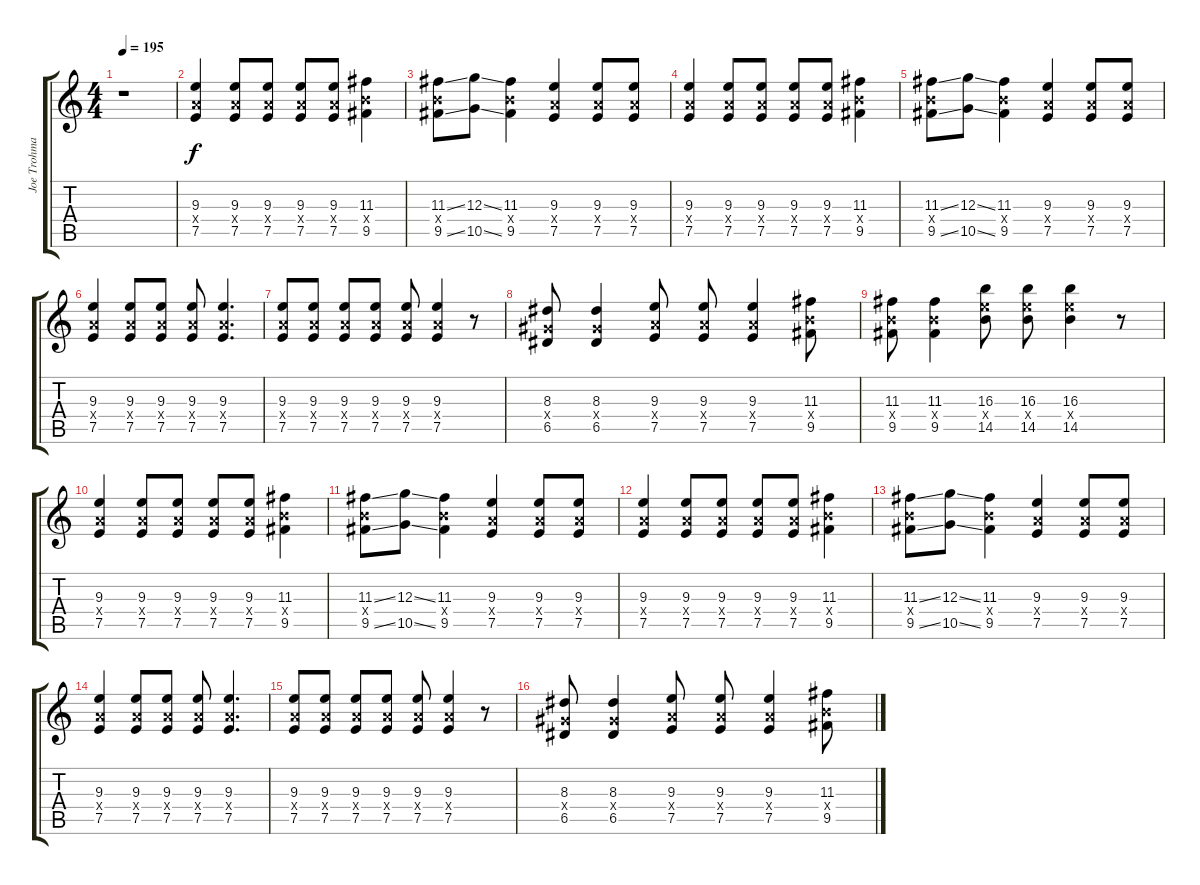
\track ("Joe Trohman - Lead Guitar (Center)" "Joe Trohma") {instrument distortionguitar}
\staff {score tabs}
\tuning (E4 B3 G3 D3 A2 E2) {hide}
\ts (4 4)
\tempo 195
\clef g2
\ks c
r.1{dy mp} |
(9.3 7.4{x} 7.5).4{dy f} (9.3 7.4{x} 7.5).8 (9.3 7.4{x} 7.5).8 (9.3 7.4{x} 7.5).8 (9.3 7.4{x} 7.5).8 (11.3 9.4{x} 9.5).4 |
(11.3{ss} 9.4{x} 9.5{ss}).8 (12.3{ss} 10.5{ss}).8 (11.3 9.4{x} 9.5).4 (9.3 7.4{x} 7.5).4 (9.3 7.4{x} 7.5).8 (9.3 7.4{x} 7.5).8 |
(9.3 7.4{x} 7.5).4 (9.3 7.4{x} 7.5).8 (9.3 7.4{x} 7.5).8 (9.3 7.4{x} 7.5).8 (9.3 7.4{x} 7.5).8 (11.3 9.4{x} 9.5).4 |
(11.3{ss} 9.4{x} 9.5{ss}).8 (12.3{ss} 10.5{ss}).8 (11.3 9.4{x} 9.5).4 (9.3 7.4{x} 7.5).4 (9.3 7.4{x} 7.5).8 (9.3 7.4{x} 7.5).8 |
(9.3 7.4{x} 7.5).4 (9.3 7.4{x} 7.5).8 (9.3 7.4{x} 7.5).8 (9.3 7.4{x} 7.5).8 (9.3 7.4{x} 7.5).4{d} |
(9.3 7.4{x} 7.5).8 (9.3 7.4{x} 7.5).8 (9.3 7.4{x} 7.5).8 (9.3 7.4{x} 7.5).8 (9.3 7.4{x} 7.5).8 (9.3 7.4{x} 7.5).4 r.8 |
(8.3 6.4{x} 6.5).8 (8.3 6.4{x} 6.5).4 (9.3 7.4{x} 7.5).8 (9.3 7.4{x} 7.5).8 (9.3 7.4{x} 7.5).4 (11.3 9.4{x} 9.5).8 |
(11.3 9.4{x} 9.5).8 (11.3 9.4{x} 9.5).4 (16.3 14.4{x} 14.5).8 (16.3 14.4{x} 14.5).8 (16.3 14.4{x} 14.5).4 r.8 |
(9.3 7.4{x} 7.5).4 (9.3 7.4{x} 7.5).8 (9.3 7.4{x} 7.5).8 (9.3 7.4{x} 7.5).8 (9.3 7.4{x} 7.5).8 (11.3 9.4{x} 9.5).4 |
(11.3{ss} 9.4{x} 9.5{ss}).8 (12.3{ss} 10.5{ss}).8 (11.3 9.4{x} 9.5).4 (9.3 7.4{x} 7.5).4 (9.3 7.4{x} 7.5).8 (9.3 7.4{x} 7.5).8 |
(9.3 7.4{x} 7.5).4 (9.3 7.4{x} 7.5).8 (9.3 7.4{x} 7.5).8 (9.3 7.4{x} 7.5).8 (9.3 7.4{x} 7.5).8 (11.3 9.4{x} 9.5).4 |
(11.3{ss} 9.4{x} 9.5{ss}).8 (12.3{ss} 10.5{ss}).8 (11.3 9.4{x} 9.5).4 (9.3 7.4{x} 7.5).4 (9.3 7.4{x} 7.5).8 (9.3 7.4{x} 7.5).8 |
(9.3 7.4{x} 7.5).4 (9.3 7.4{x} 7.5).8 (9.3 7.4{x} 7.5).8 (9.3 7.4{x} 7.5).8 (9.3 7.4{x} 7.5).4{d} |
(9.3 7.4{x} 7.5).8 (9.3 7.4{x} 7.5).8 (9.3 7.4{x} 7.5).8 (9.3 7.4{x} 7.5).8 (9.3 7.4{x} 7.5).8 (9.3 7.4{x} 7.5).4 r.8 |
(8.3 6.4{x} 6.5).8 (8.3 6.4{x} 6.5).4 (9.3 7.4{x} 7.5).8 (9.3 7.4{x} 7.5).8 (9.3 7.4{x} 7.5).4 (11.3 9.4{x} 9.5).8
